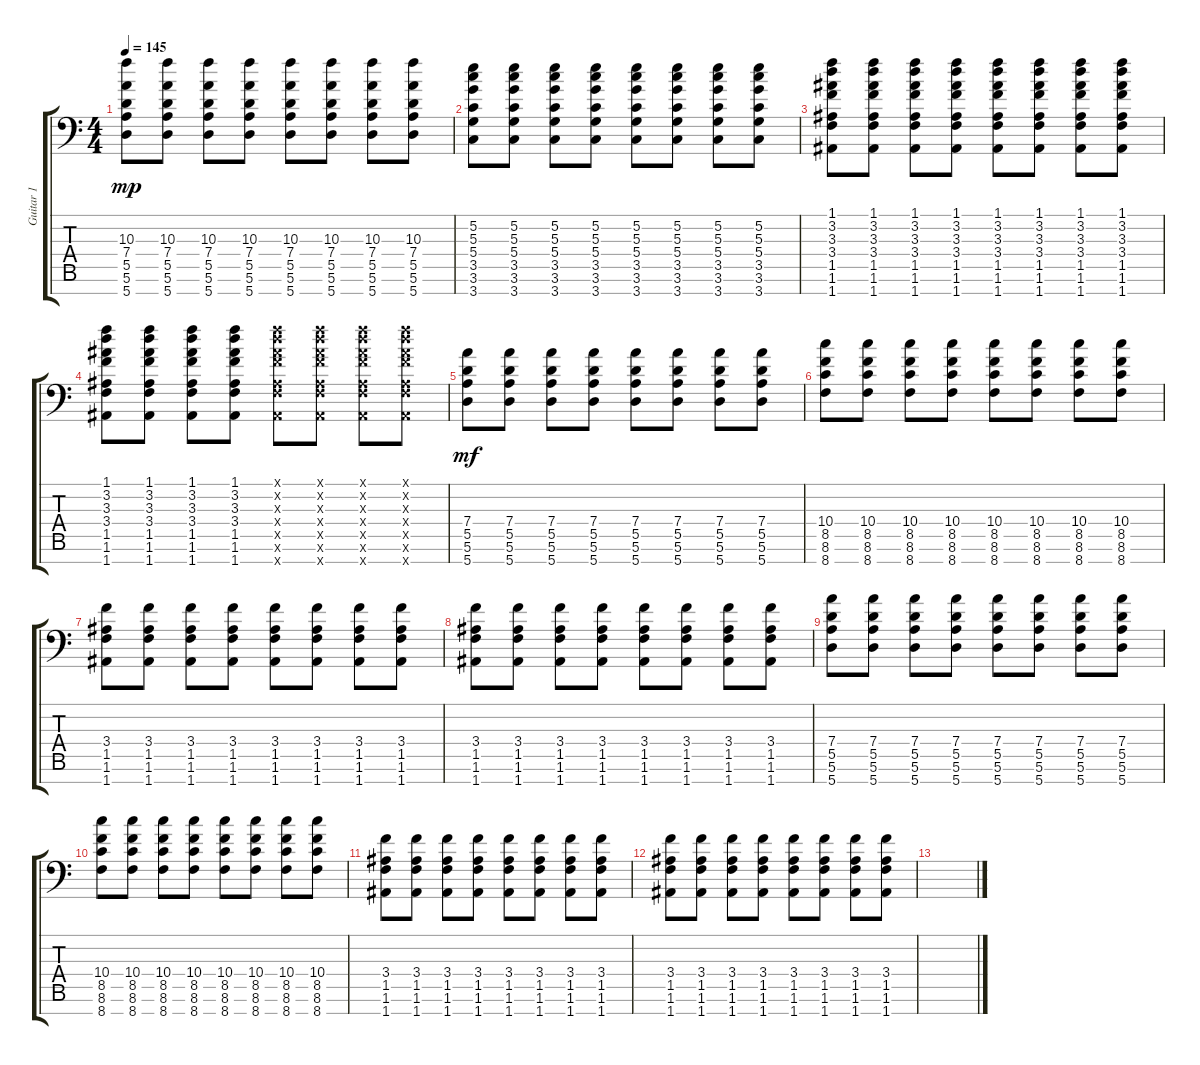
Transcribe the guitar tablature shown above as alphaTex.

\track ("Guitar 1" "Guitar 1") {instrument distortionguitar}
\staff {score tabs}
\tuning (E4 B3 G3 D3 A2 E2 A1) {hide}
\ts (4 4)
\tempo 145
\clef f4
\ks c
(10.3 7.4 5.5 5.6 5.7).8{dy mp} (10.3 7.4 5.5 5.6 5.7).8 (10.3 7.4 5.5 5.6 5.7).8 (10.3 7.4 5.5 5.6 5.7).8 (10.3 7.4 5.5 5.6 5.7).8 (10.3 7.4 5.5 5.6 5.7).8 (10.3 7.4 5.5 5.6 5.7).8 (10.3 7.4 5.5 5.6 5.7).8 |
(5.2 5.3 5.4 3.5 3.6 3.7).8 (5.2 5.3 5.4 3.5 3.6 3.7).8 (5.2 5.3 5.4 3.5 3.6 3.7).8 (5.2 5.3 5.4 3.5 3.6 3.7).8 (5.2 5.3 5.4 3.5 3.6 3.7).8 (5.2 5.3 5.4 3.5 3.6 3.7).8 (5.2 5.3 5.4 3.5 3.6 3.7).8 (5.2 5.3 5.4 3.5 3.6 3.7).8 |
(1.1 3.2 3.3 3.4 1.5 1.6 1.7).8 (1.1 3.2 3.3 3.4 1.5 1.6 1.7).8 (1.1 3.2 3.3 3.4 1.5 1.6 1.7).8 (1.1 3.2 3.3 3.4 1.5 1.6 1.7).8 (1.1 3.2 3.3 3.4 1.5 1.6 1.7).8 (1.1 3.2 3.3 3.4 1.5 1.6 1.7).8 (1.1 3.2 3.3 3.4 1.5 1.6 1.7).8 (1.1 3.2 3.3 3.4 1.5 1.6 1.7).8 |
(1.1 3.2 3.3 3.4 1.5 1.6 1.7).8 (1.1 3.2 3.3 3.4 1.5 1.6 1.7).8 (1.1 3.2 3.3 3.4 1.5 1.6 1.7).8 (1.1 3.2 3.3 3.4 1.5 1.6 1.7).8 (1.1{x} 3.2{x} 3.3{x} 3.4{x} 1.5{x} 1.6{x} 1.7{x}).8 (1.1{x} 3.2{x} 3.3{x} 3.4{x} 1.5{x} 1.6{x} 1.7{x}).8 (1.1{x} 3.2{x} 3.3{x} 3.4{x} 1.5{x} 1.6{x} 1.7{x}).8 (1.1{x} 3.2{x} 3.3{x} 3.4{x} 1.5{x} 1.6{x} 1.7{x}).8 |
(7.4 5.5 5.6 5.7).8{dy mf} (7.4 5.5 5.6 5.7).8 (7.4 5.5 5.6 5.7).8 (7.4 5.5 5.6 5.7).8 (7.4 5.5 5.6 5.7).8 (7.4 5.5 5.6 5.7).8 (7.4 5.5 5.6 5.7).8 (7.4 5.5 5.6 5.7).8 |
(10.4 8.5 8.6 8.7).8 (10.4 8.5 8.6 8.7).8 (10.4 8.5 8.6 8.7).8 (10.4 8.5 8.6 8.7).8 (10.4 8.5 8.6 8.7).8 (10.4 8.5 8.6 8.7).8 (10.4 8.5 8.6 8.7).8 (10.4 8.5 8.6 8.7).8 |
(3.4 1.5 1.6 1.7).8 (3.4 1.5 1.6 1.7).8 (3.4 1.5 1.6 1.7).8 (3.4 1.5 1.6 1.7).8 (3.4 1.5 1.6 1.7).8 (3.4 1.5 1.6 1.7).8 (3.4 1.5 1.6 1.7).8 (3.4 1.5 1.6 1.7).8 |
(3.4 1.5 1.6 1.7).8 (3.4 1.5 1.6 1.7).8 (3.4 1.5 1.6 1.7).8 (3.4 1.5 1.6 1.7).8 (3.4 1.5 1.6 1.7).8 (3.4 1.5 1.6 1.7).8 (3.4 1.5 1.6 1.7).8 (3.4 1.5 1.6 1.7).8 |
(7.4 5.5 5.6 5.7).8 (7.4 5.5 5.6 5.7).8 (7.4 5.5 5.6 5.7).8 (7.4 5.5 5.6 5.7).8 (7.4 5.5 5.6 5.7).8 (7.4 5.5 5.6 5.7).8 (7.4 5.5 5.6 5.7).8 (7.4 5.5 5.6 5.7).8 |
(10.4 8.5 8.6 8.7).8 (10.4 8.5 8.6 8.7).8 (10.4 8.5 8.6 8.7).8 (10.4 8.5 8.6 8.7).8 (10.4 8.5 8.6 8.7).8 (10.4 8.5 8.6 8.7).8 (10.4 8.5 8.6 8.7).8 (10.4 8.5 8.6 8.7).8 |
(3.4 1.5 1.6 1.7).8 (3.4 1.5 1.6 1.7).8 (3.4 1.5 1.6 1.7).8 (3.4 1.5 1.6 1.7).8 (3.4 1.5 1.6 1.7).8 (3.4 1.5 1.6 1.7).8 (3.4 1.5 1.6 1.7).8 (3.4 1.5 1.6 1.7).8 |
(3.4 1.5 1.6 1.7).8 (3.4 1.5 1.6 1.7).8 (3.4 1.5 1.6 1.7).8 (3.4 1.5 1.6 1.7).8 (3.4 1.5 1.6 1.7).8 (3.4 1.5 1.6 1.7).8 (3.4 1.5 1.6 1.7).8 (3.4 1.5 1.6 1.7).8 |
\section ("" "")
